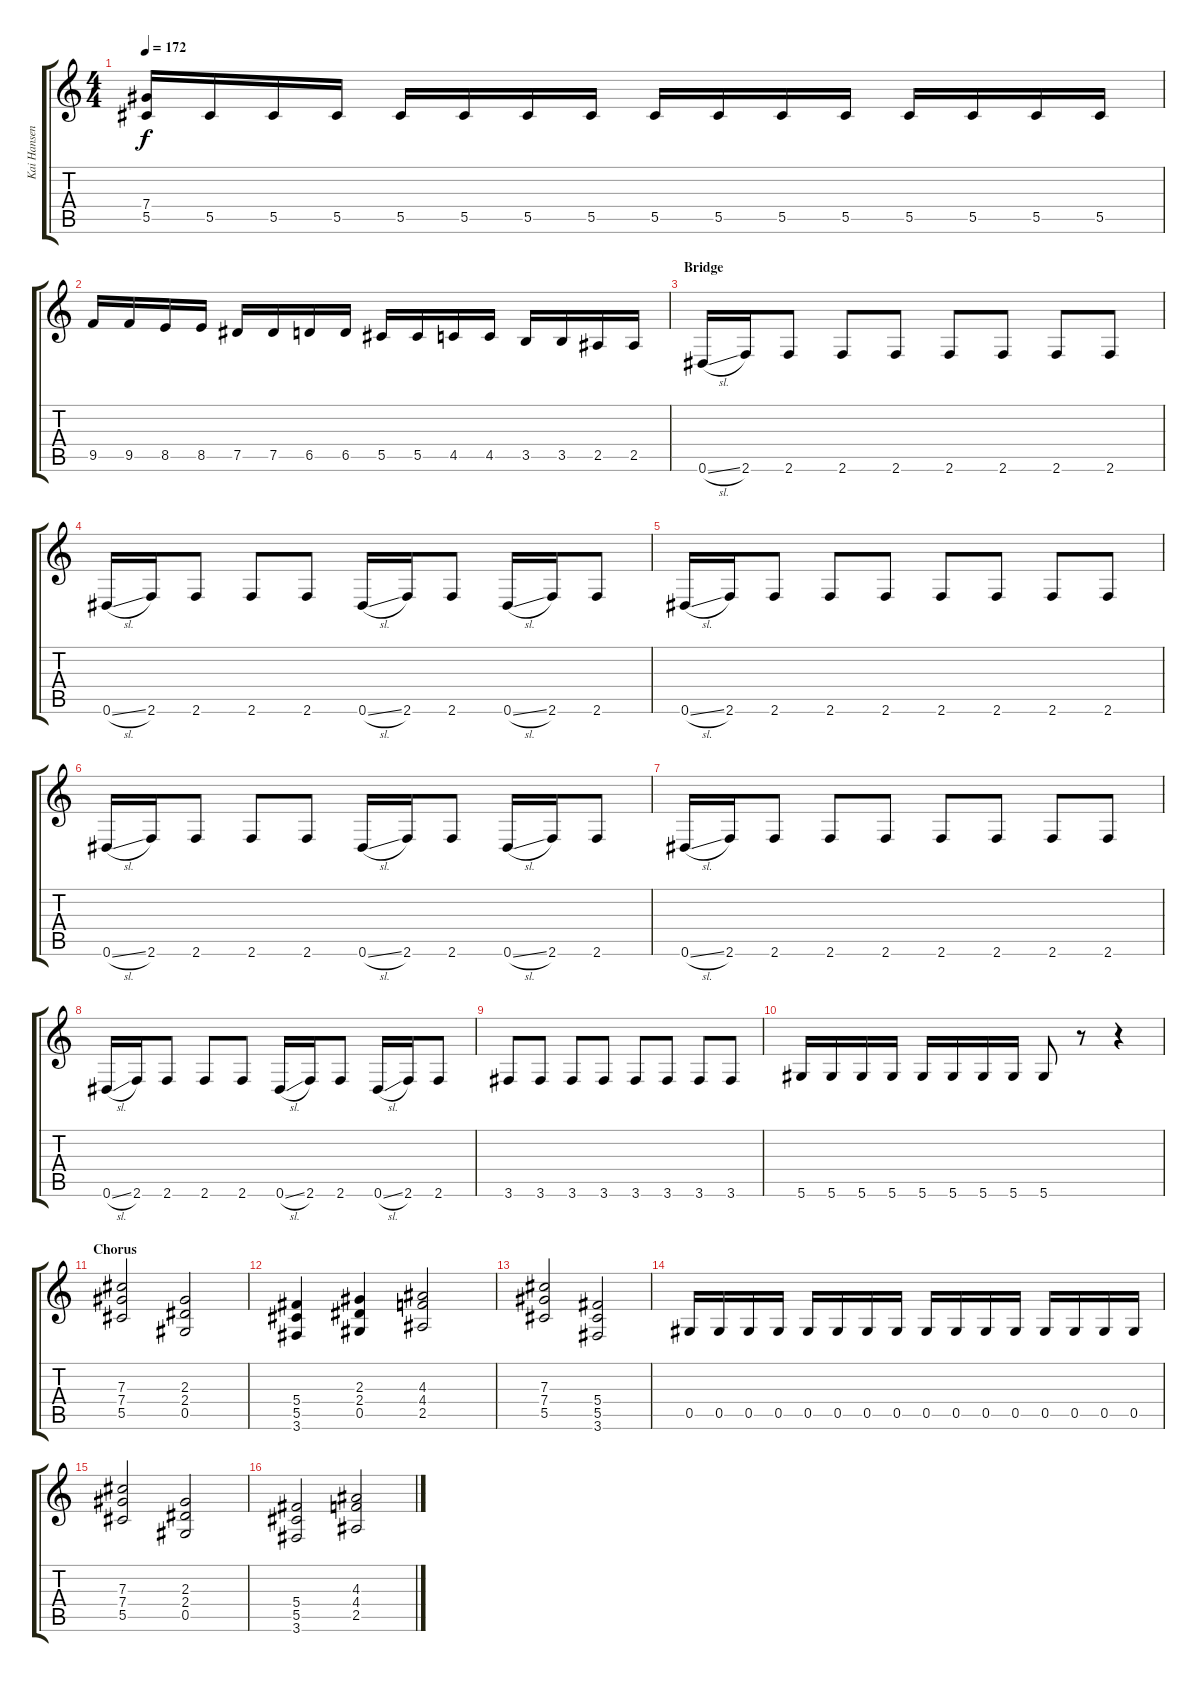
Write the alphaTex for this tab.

\track ("Kai Hansen - Guitar" "Kai Hansen") {instrument distortionguitar}
\staff {score tabs}
\tuning (Eb4 Bb3 Gb3 Db3 Ab2 Eb2) {hide}
\ts (4 4)
\tempo 172
\clef g2
\ks c
(7.4 5.5).16{dy f} 5.5.16 5.5.16 5.5.16 5.5.16 5.5.16 5.5.16 5.5.16 5.5.16 5.5.16 5.5.16 5.5.16 5.5.16 5.5.16 5.5.16 5.5.16 |
9.5.16{volume 6} 9.5.16 8.5.16 8.5.16 7.5.16 7.5.16 6.5.16 6.5.16 5.5.16 5.5.16 4.5.16 4.5.16 3.5.16 3.5.16 2.5.16 2.5.16 |
\section ("" "Bridge")
0.6{sl}.16{volume 14} 2.6.16 2.6.8 2.6.8 2.6.8 2.6.8 2.6.8 2.6.8 2.6.8 |
0.6{sl}.16 2.6.16 2.6.8 2.6.8 2.6.8 0.6{sl}.16 2.6.16 2.6.8 0.6{sl}.16 2.6.16 2.6.8 |
0.6{sl}.16 2.6.16 2.6.8 2.6.8 2.6.8 2.6.8 2.6.8 2.6.8 2.6.8 |
0.6{sl}.16 2.6.16 2.6.8 2.6.8 2.6.8 0.6{sl}.16 2.6.16 2.6.8 0.6{sl}.16 2.6.16 2.6.8 |
0.6{sl}.16 2.6.16 2.6.8 2.6.8 2.6.8 2.6.8 2.6.8 2.6.8 2.6.8 |
0.6{sl}.16 2.6.16 2.6.8 2.6.8 2.6.8 0.6{sl}.16 2.6.16 2.6.8 0.6{sl}.16 2.6.16 2.6.8 |
3.6.8 3.6.8 3.6.8 3.6.8 3.6.8 3.6.8 3.6.8 3.6.8 |
5.6.16 5.6.16 5.6.16 5.6.16 5.6.16 5.6.16 5.6.16 5.6.16 5.6.8 r.8 r.4 |
\section ("" "Chorus")
(7.3 7.4 5.5).2 (2.3 2.4 0.5).2 |
(5.4 5.5 3.6).4 (2.3 2.4 0.5).4 (4.3 4.4 2.5).2 |
(7.3 7.4 5.5).2 (5.4 5.5 3.6).2 |
0.5.16 0.5.16 0.5.16 0.5.16 0.5.16 0.5.16 0.5.16 0.5.16 0.5.16 0.5.16 0.5.16 0.5.16 0.5.16 0.5.16 0.5.16 0.5.16 |
(7.3 7.4 5.5).2 (2.3 2.4 0.5).2 |
(5.4 5.5 3.6).2 (4.3 4.4 2.5).2
